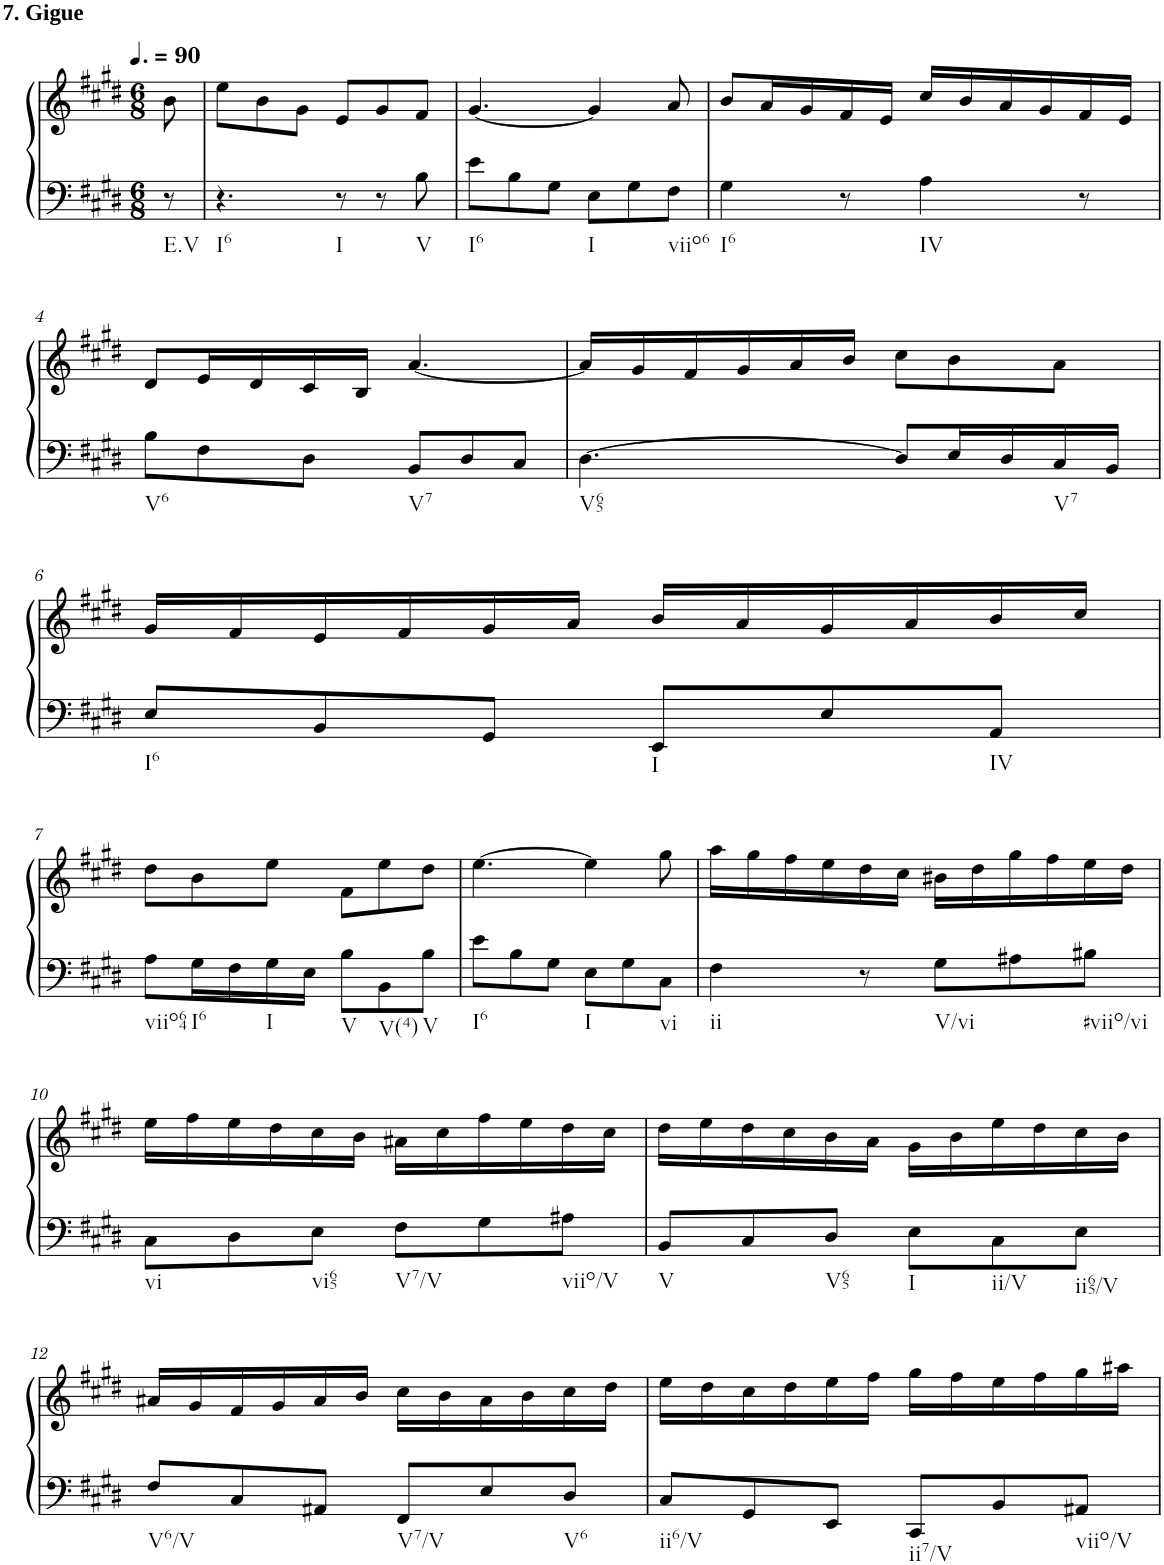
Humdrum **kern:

**kern	**kern
*part1	*part1
*staff2	*staff1
*I"Klavier linke Hand	*
*clefF4	*clefG2
*k[f#c#g#d#]	*k[f#c#g#d#]
*M6/8	*M6/8
*MM135	*MM135
=	=
!	!LO:TX:a:B:t=7. Gigue
!LO:TX:b:t=E.V	!
8r	8b\
=1	=1
!LO:TX:b:t=I6	!
4.r	8ee\L
.	8b\
.	8g#\J
!LO:TX:b:t=I	!
8r	8e/L
8r	8g#/
!LO:TX:b:t=V	!
8B\	8f#/J
=2	=2
!LO:TX:b:t=I6	!
8e\L	[4.g#/
8B\	.
8G#\J	.
!LO:TX:b:t=I	!
8E\L	4g#/]
8G#\	.
!LO:TX:b:t=viio6	!
8F#\J	8a/
=3	=3
!LO:TX:b:t=I6	!
4G#\	8b/L
.	16a/L
.	16g#/
8r	16f#/
.	16e/JJ
!LO:TX:b:t=IV	!
4A\	16cc#/LL
.	16b/
.	16a/
.	16g#/
8r	16f#/
.	16e/JJ
!!LO:LB:g=z
=4	=4
!LO:TX:b:t=V6	!
8B\L	8d#/L
8F#\	16e/L
.	16d#/
8D#\J	16c#/
.	16B/JJ
!LO:TX:b:t=V7	!
8BB/L	[4.a/
8D#/	.
8C#/J	.
=5	=5
!LO:TX:b:t=V65	!
[4.D#\	16a/LL]
.	16g#/
.	16f#/
.	16g#/
.	16a/
.	16b/JJ
8D#/L]	8cc#\L
16E/L	8b\
16D#/	.
!LO:TX:b:t=V7	!
16C#/	8a\J
16BB/JJ	.
!!LO:LB:g=z
=6	=6
!LO:TX:b:t=I6	!
8E/L	16g#/LL
.	16f#/
8BB/	16e/
.	16f#/
8GG#/J	16g#/
.	16a/JJ
!LO:TX:b:t=I	!
8EE/L	16b/LL
.	16a/
8E/	16g#/
.	16a/
!LO:TX:b:t=IV	!
8AA/J	16b/
.	16cc#/JJ
!!LO:LB:g=z
=7	=7
!LO:TX:b:t=viio64	!
8A\L	8dd#\L
!LO:TX:b:t=I6	!
16G#\L	8b\
16F#\	.
!LO:TX:b:t=I	!
16G#\	8ee\J
16E\JJ	.
!LO:TX:b:t=V	!
8B\L	8f#\L
!LO:TX:b:t=V(4)	!
8BB\	8ee\
!LO:TX:b:t=V	!
8B\J	8dd#\J
=8	=8
!LO:TX:b:t=I6	!
8e\L	[4.ee\
8B\	.
8G#\J	.
!LO:TX:b:t=I	!
8E\L	4ee\]
8G#\	.
!LO:TX:b:t=vi	!
8C#\J	8gg#\
=9	=9
!LO:TX:b:t=ii	!
4F#\	16aa\LL
.	16gg#\
.	16ff#\
.	16ee\
8r	16dd#\
.	16cc#\JJ
!LO:TX:b:t=V/vi	!
8G#\L	16b#X\LL
.	16dd#\
8A#X\	16gg#\
.	16ff#\
!LO:TX:b:t=#viio/vi	!
8B#X\J	16ee\
.	16dd#\JJ
!!LO:LB:g=z
=10	=10
!LO:TX:b:t=vi	!
8C#\L	16ee\LL
.	16ff#\
8D#\	16ee\
.	16dd#\
!LO:TX:b:t=vi65	!
8E\J	16cc#\
.	16b\JJ
!LO:TX:b:t=V7/V	!
8F#\L	16a#X\LL
.	16cc#\
8G#\	16ff#\
.	16ee\
!LO:TX:b:t=viio/V	!
8A#X\J	16dd#\
.	16cc#\JJ
=11	=11
!LO:TX:b:t=V	!
8BB/L	16dd#\LL
.	16ee\
8C#/	16dd#\
.	16cc#\
!LO:TX:b:t=V65	!
8D#/J	16b\
.	16a\JJ
!LO:TX:b:t=I	!
8E\L	16g#\LL
.	16b\
!LO:TX:b:t=ii/V	!
8C#\	16ee\
.	16dd#\
!LO:TX:b:t=ii65/V	!
8E\J	16cc#\
.	16b\JJ
!!LO:LB:g=z
=12	=12
!LO:TX:b:t=V6/V	!
8F#/L	16a#X/LL
.	16g#/
8C#/	16f#/
.	16g#/
8AA#X/J	16a#/
.	16b/JJ
!LO:TX:b:t=V7/V	!
8FF#/L	16cc#\LL
.	16b\
8E/	16a#\
.	16b\
!LO:TX:b:t=V6	!
8D#/J	16cc#\
.	16dd#\JJ
=13	=13
!LO:TX:b:t=ii6/V	!
8C#/L	16ee\LL
.	16dd#\
8GG#/	16cc#\
.	16dd#\
8EE/J	16ee\
.	16ff#\JJ
!LO:TX:b:t=ii7/V	!
8CC#/L	16gg#\LL
.	16ff#\
8BB/	16ee\
.	16ff#\
!LO:TX:b:t=viio/V	!
8AA#X/J	16gg#\
.	16aa#X\JJ
=	=
*-	*-
